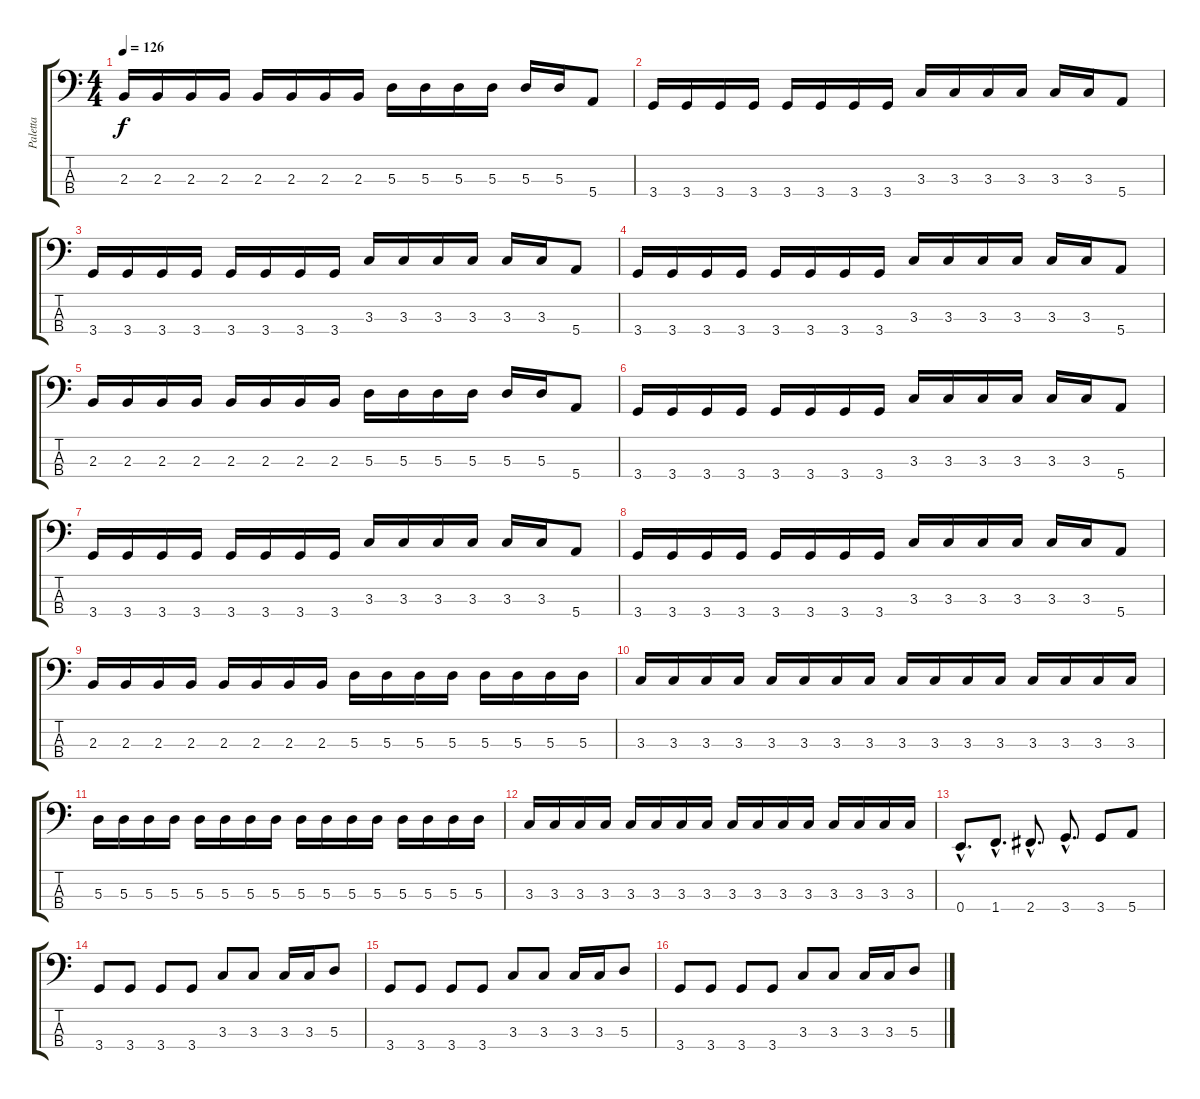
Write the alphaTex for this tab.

\track ("Paletta" "Paletta") {instrument electricbasspick}
\staff {score tabs}
\tuning (G2 D2 A1 E1) {hide}
\ts (4 4)
\tempo 126
\clef f4
\ks c
2.3.16{dy f} 2.3.16 2.3.16 2.3.16 2.3.16 2.3.16 2.3.16 2.3.16 5.3.16 5.3.16 5.3.16 5.3.16 5.3.16 5.3.16 5.4.8 |
3.4.16 3.4.16 3.4.16 3.4.16 3.4.16 3.4.16 3.4.16 3.4.16 3.3.16 3.3.16 3.3.16 3.3.16 3.3.16 3.3.16 5.4.8 |
3.4.16 3.4.16 3.4.16 3.4.16 3.4.16 3.4.16 3.4.16 3.4.16 3.3.16 3.3.16 3.3.16 3.3.16 3.3.16 3.3.16 5.4.8 |
3.4.16 3.4.16 3.4.16 3.4.16 3.4.16 3.4.16 3.4.16 3.4.16 3.3.16 3.3.16 3.3.16 3.3.16 3.3.16 3.3.16 5.4.8 |
2.3.16 2.3.16 2.3.16 2.3.16 2.3.16 2.3.16 2.3.16 2.3.16 5.3.16 5.3.16 5.3.16 5.3.16 5.3.16 5.3.16 5.4.8 |
3.4.16 3.4.16 3.4.16 3.4.16 3.4.16 3.4.16 3.4.16 3.4.16 3.3.16 3.3.16 3.3.16 3.3.16 3.3.16 3.3.16 5.4.8 |
3.4.16 3.4.16 3.4.16 3.4.16 3.4.16 3.4.16 3.4.16 3.4.16 3.3.16 3.3.16 3.3.16 3.3.16 3.3.16 3.3.16 5.4.8 |
3.4.16 3.4.16 3.4.16 3.4.16 3.4.16 3.4.16 3.4.16 3.4.16 3.3.16 3.3.16 3.3.16 3.3.16 3.3.16 3.3.16 5.4.8 |
2.3.16 2.3.16 2.3.16 2.3.16 2.3.16 2.3.16 2.3.16 2.3.16 5.3.16 5.3.16 5.3.16 5.3.16 5.3.16 5.3.16 5.3.16 5.3.16 |
3.3.16 3.3.16 3.3.16 3.3.16 3.3.16 3.3.16 3.3.16 3.3.16 3.3.16 3.3.16 3.3.16 3.3.16 3.3.16 3.3.16 3.3.16 3.3.16 |
5.3.16 5.3.16 5.3.16 5.3.16 5.3.16 5.3.16 5.3.16 5.3.16 5.3.16 5.3.16 5.3.16 5.3.16 5.3.16 5.3.16 5.3.16 5.3.16 |
3.3.16 3.3.16 3.3.16 3.3.16 3.3.16 3.3.16 3.3.16 3.3.16 3.3.16 3.3.16 3.3.16 3.3.16 3.3.16 3.3.16 3.3.16 3.3.16 |
0.4{hac}.8{d} 1.4{hac}.8{d} 2.4{hac}.8{d} 3.4{hac}.8{d} 3.4.8 5.4.8 |
3.4.8 3.4.8 3.4.8 3.4.8 3.3.8 3.3.8 3.3.16 3.3.16 5.3.8 |
3.4.8 3.4.8 3.4.8 3.4.8 3.3.8 3.3.8 3.3.16 3.3.16 5.3.8 |
3.4.8 3.4.8 3.4.8 3.4.8 3.3.8 3.3.8 3.3.16 3.3.16 5.3.8
